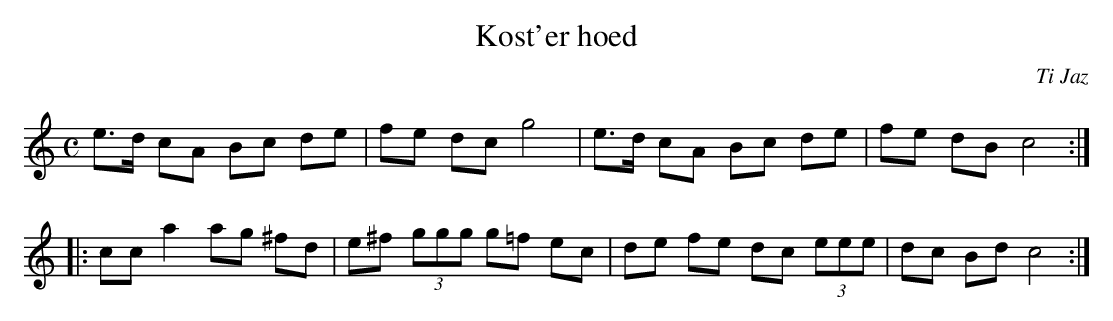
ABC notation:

X:1
T:Kost'er hoed
C:Ti Jaz
M:C
L:1/8
K:C
e>d cA Bc de|fe dc g4|e>d cA Bc de|fe dB c4 :|
|:cc a2 ag ^fd|e^f (3ggg g=f ec|de fe dc (3eee|dc Bd c4:|
